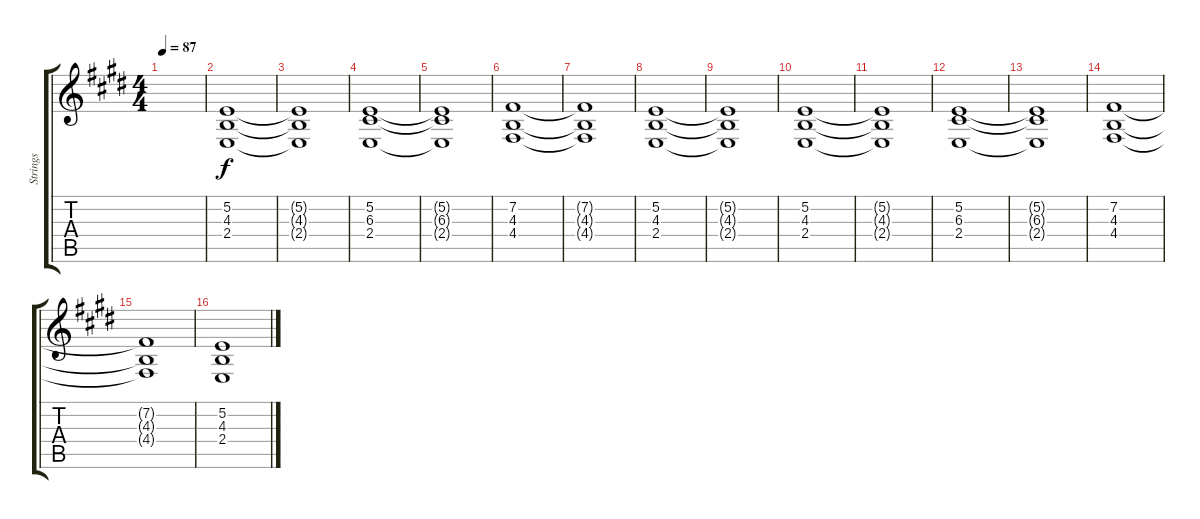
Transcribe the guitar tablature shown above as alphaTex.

\track ("Strings" "Strings") {instrument stringensemble1}
\staff {score tabs}
\tuning (E4 B3 G3 D3 A2 E2) {hide}
\ts (4 4)
\tempo 87
\clef g2
\ks e
|
(5.2 4.3 2.4).1 |
(5.2{t} 4.3{t} 2.4{t}).1 |
(5.2 6.3 2.4).1 |
(5.2{t} 6.3{t} 2.4{t}).1 |
(7.2 4.3 4.4).1 |
(7.2{t} 4.3{t} 4.4{t}).1 |
(5.2 4.3 2.4).1 |
(5.2{t} 4.3{t} 2.4{t}).1 |
(5.2 4.3 2.4).1 |
(5.2{t} 4.3{t} 2.4{t}).1 |
(5.2 6.3 2.4).1 |
(5.2{t} 6.3{t} 2.4{t}).1 |
(7.2 4.3 4.4).1 |
(7.2{t} 4.3{t} 4.4{t}).1 |
(5.2 4.3 2.4).1
